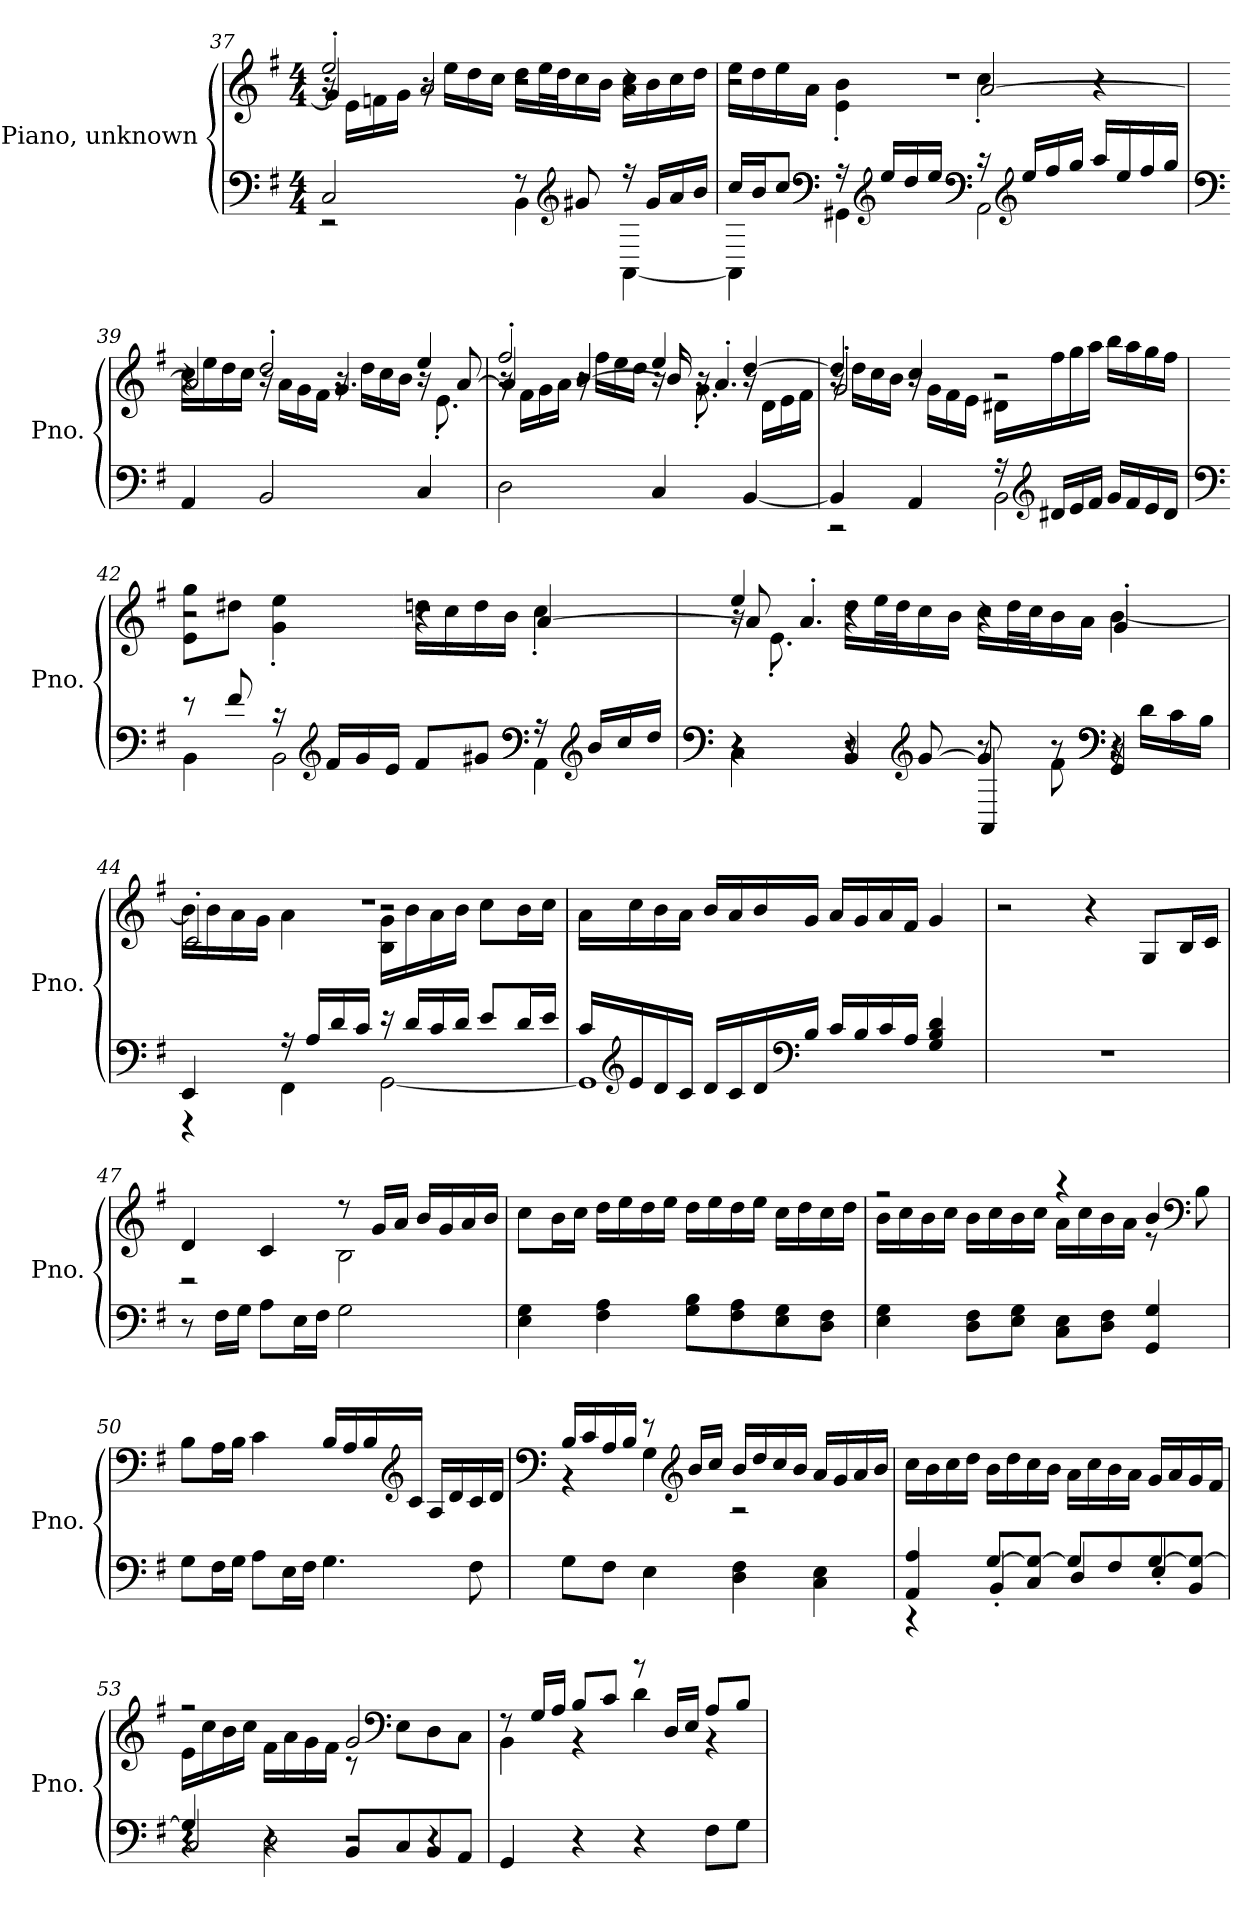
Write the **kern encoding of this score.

**kern	**kern
*part1	*part1
*staff2	*staff1
*I"Piano, unknown	*
*I'Pno.	*
!!LO:PB:g=z
*clefF4	*clefG2
*k[f#]	*k[f#]
*M4/4	*M4/4
=37	=37
*^	*^
*	*	*	*^
2C/	2r	2ee'/	16r	4g/]
.	.	.	16e\LL	.
.	.	.	16fn\	.
.	.	.	16g\JJ	.
.	.	.	16r	2a/
.	.	.	16ee\LL	.
.	.	.	16dd\	.
.	.	.	16cc\JJ	.
8r	4BB\	2r	16dd\LL	.
.	.	.	32ee\L	.
.	.	.	32dd\J	.
*clefG2	*	*	*	*
8g#X/	.	.	16cc\	.
.	.	.	16b\JJ	.
16r	[4AA\	.	16a\ 16cc\LL	4r
16g#/LL	.	.	16b\	.
16a/	.	.	16cc\	.
16b/JJ	.	.	16dd\JJ	.
=38	=38	=38	=38	=38
16cc/LL	4AA\]	1r	16ee\LL	2r
16b/J	.	.	16dd\	.
8cc/J	.	.	16ee\	.
.	.	.	16a\JJ	.
*clefF4	*	*	*	*
16r	4GG#X\	.	4e\' 4b\'	.
*clefG2	*	*	*	*
16ee/LL	.	.	.	.
16dd/	.	.	.	.
16ee/JJ	.	.	.	.
*clefF4	*	*	*	*
16r	2AA\	.	4cc'\	[2a/
*clefG2	*	*	*	*
16ee/LL	.	.	.	.
16ff#/	.	.	.	.
16gg/JJ	.	.	.	.
16aa/LL	.	.	4r	.
16ee/	.	.	.	.
16ff#/	.	.	.	.
16gg/JJ	.	.	.	.
*v	*v	*	*	*
!!LO:LB:g=z	!!	!!
=39	=39	=39	=39
*clefF4	*	*	*
4AA/	4r	16cc\LL	2a/]
.	.	16ee\	.
.	.	16dd\	.
.	.	16cc\JJ	.
2BB/	2dd'/	16r	.
.	.	16a\LL	.
.	.	16g\	.
.	.	16f#\JJ	.
.	.	16r	4.g/
.	.	16dd\LL	.
.	.	16cc\	.
.	.	16b\JJ	.
4C/	4ee/	16r	.
.	.	8.e'\	.
.	.	.	[8a/
=40	=40	=40	=40
2D\	2ff#'/	16r	4a/]
.	.	16f#\LL	.
.	.	16g\	.
.	.	16a\JJ	.
.	.	16r	[4b/
.	.	16ff#\LL	.
.	.	16ee\	.
.	.	16dd\JJ	.
4C/	4ee/	16r	16b/]
.	.	8.g'\	16r
.	.	.	4.a'/
[4BB/	[4dd/	16r	.
.	.	16d\LL	.
.	.	16e\	.
.	.	16f#\JJ	.
!!LO:LB:g=z	!!	!!
=41	=41	=41	=41
*^	*	*	*
4BB/]	2r	4dd/]	16r	2g'/
.	.	.	16dd\LL	.
.	.	.	16cc\	.
.	.	.	16b\JJ	.
4AA/	.	4cc/	16r	.
.	.	.	16g\LL	.
.	.	.	16f#\	.
.	.	.	16e\JJ	.
16r	2BB\	2r	16d#X\LL	2r
*clefG2	*	*	*	*
16d#X/LL	.	.	16ff#\	.
16e/	.	.	16gg\	.
16f#/JJ	.	.	16aa\JJ	.
16g/LL	.	.	16bb\LL	.
16f#/	.	.	16aa\	.
16e/	.	.	16gg\	.
16d#/JJ	.	.	16ff#\JJ	.
=42	=42	=42	=42	=42
*clefF4	*	*	*	*
8r	4BB\	1r	8e\ 8gg\L	2r
8f#/	.	.	8dd#X\J	.
16r	2BB\	.	4g\' 4ee\'	.
*clefG2	*	*	*	*
16f#/LL	.	.	.	.
16g/	.	.	.	.
16e/JJ	.	.	.	.
8f#/L	.	.	16ddn\LL	4r
.	.	.	16cc\	.
8g#X/J	.	.	16dd\	.
.	.	.	16b\JJ	.
*clefF4	*	*	*	*
16r	4AA\	.	4cc'\	[4a/
*clefG2	*	*	*	*
16b/LL	.	.	.	.
16cc/	.	.	.	.
16dd/JJ	.	.	.	.
*v	*v	*	*	*
!!LO:LB:g=z	!!	!!
=43	=43	=43	=43
*clefF4	*	*	*
*^	*	*	*
*	*^	*	*	*
4r	4C\	4r	4ee/	16r	8a/]
.	.	.	.	8.e'\	.
.	.	.	.	.	4.a'/
8r	4r	4BB/	4r	16dd\LL	.
.	.	.	.	32ee\L	.
.	.	.	.	32dd\J	.
*clefG2	*	*	*	*	*
[8g/	.	.	.	16cc\	.
.	.	.	.	16b\JJ	.
8g/]	8r	4AA/	2r	16cc\LL	4r
.	.	.	.	32dd\L	.
.	.	.	.	32cc\J	.
8r	8f#\	.	.	16b\	.
.	.	.	.	16a\JJ	.
*clefF4	*	*	*	*	*
4r	16r	4GG/	.	[4b\	4g'/
.	16d\LL	.	.	.	.
.	16c\	.	.	.	.
.	16B\JJ	.	.	.	.
*	*v	*v	*	*	*
=44	=44	=44	=44	=44
4EE/	4r	1r	16b\LL]	2c'/
.	.	.	16b\	.
.	.	.	16a\	.
.	.	.	16g\JJ	.
16r	4FF#\	.	4a\	.
16A/LL	.	.	.	.
16d/	.	.	.	.
16c/JJ	.	.	.	.
16r	[2GG\	.	16B\ 16g\LL	2r
16d/LL	.	.	16b\	.
16c/	.	.	16a\	.
16d/JJ	.	.	16b\JJ	.
8e/L	.	.	8cc\L	.
16d/L	.	.	16b\L	.
16e/JJ	.	.	16cc\JJ	.
*	*	*v	*v	*v
!!LO:LB:g=z
=45	=45	=45
16c/LL	1GG]	16a\LL
*clefG2	*	*
16e/	.	16cc\
16d/	.	16b\
16c/JJ	.	16a\JJ
16d/LL	.	16b/LL
16c/	.	16a/
16d/	.	16b/
*clefF4	*	*
16B/JJ	.	16g/JJ
16c/LL	.	16a/LL
16B/	.	16g/
16c/	.	16a/
16A/JJ	.	16f#/JJ
4G/ 4B/ 4d/	.	4g/
*v	*v	*
=46	=46
1r	2r
.	4r
.	8G/L
.	16B/L
.	16c/JJ
=47	=47
*	*^
8r	4d/	2r
16F#\LL	.	.
16G\JJ	.	.
8A\L	4c/	.
16E\L	.	.
16F#\JJ	.	.
2G\	8r	2B\
.	16g/LL	.
.	16a/JJ	.
.	16b/LL	.
.	16g/	.
.	16a/	.
.	16b/JJ	.
*	*v	*v
!!LO:LB:g=z
=48	=48
4E\ 4G\	8cc\L
.	16b\L
.	16cc\JJ
4F#\ 4A\	16dd\LL
.	16ee\
.	16dd\
.	16ee\JJ
8G\ 8B\L	16dd\LL
.	16ee\
8F#\ 8A\	16dd\
.	16ee\JJ
8E\ 8G\	16cc\LL
.	16dd\
8D\ 8F#\J	16cc\
.	16dd\JJ
=49	=49
*	*^
4E\ 4G\	2r	16b\LL
.	.	16cc\
.	.	16b\
.	.	16cc\JJ
8D\ 8F#\L	.	16b\LL
.	.	16cc\
8E\ 8G\J	.	16b\
.	.	16cc\JJ
8C\ 8E\L	4r	16a\LL
.	.	16cc\
8D\ 8F#\J	.	16b\
.	.	16a\JJ
4GG/ 4G/	4b/	8r
*	*clefF4	*
.	.	8B\
*	*v	*v
!!LO:PB:g=z
=50	=50
8G\L	8B\L
16F#\L	16A\L
16G\JJ	16B\JJ
8A\L	4c\
16E\L	.
16F#\JJ	.
4.G\	16B/LL
.	16A/
.	16B/
*	*clefG2
.	16c/JJ
.	16A/LL
.	16d/
8F#\	16c/
.	16d/JJ
=51	=51
*	*clefF4
*	*^
8G\L	16B/LL	4r
.	16c/	.
8F#\J	16A/	.
.	16B/JJ	.
4E\	8r	4G\
*	*clefG2	*
.	16b/LL	.
.	16cc/JJ	.
4D\ 4F#\	16b/LL	2r
.	16dd/	.
.	16cc/	.
.	16b/JJ	.
4C\ 4E\	16a/LL	.
.	16g/	.
.	16a/	.
.	16b/JJ	.
*	*v	*v
!!LO:LB:g=z
=52	=52
*^	*
4AA/ 4A/	4r	16cc\LL
.	.	16b\
.	.	16cc\
.	.	16dd\JJ
[8G/L	4BB'/	16b\LL
.	.	16dd\
8C/ 8G/_J	.	16cc\
.	.	16b\JJ
8G/L]	4D/	16a\LL
.	.	16cc\
8F#/	.	16b\
.	.	16a\JJ
[8G/	4E'/	16g/LL
.	.	16a/
8BB/ 8G/_J	.	16g/
.	.	16f#/JJ
=53	=53	=53
*	*^	*^
4G/]	4r	2C/	2r	16e\LL
.	.	.	.	16cc\
.	.	.	.	16b\
.	.	.	.	16cc\JJ
4r	2D\	.	.	16f#\LL
.	.	.	.	16a\
.	.	.	.	16g\
.	.	.	.	16f#\JJ
8BB/L	.	2r	2g/	8r
*	*	*	*clefF4	*
8C/	.	.	.	8E\L
8BB/	4r	.	.	8D\
8AA/J	.	.	.	8C\J
*v	*v	*v	*	*
=54	=54	=54
4GG/	8r	4BB\
.	16G/LL	.
.	16A/JJ	.
4r	8B/L	4r
.	8c/J	.
4r	8r	4d\
.	16D/LL	.
.	16E/JJ	.
8F#\L	8A/L	4r
8G\J	8B/J	.
*	*v	*v
=	=
*-	*-
